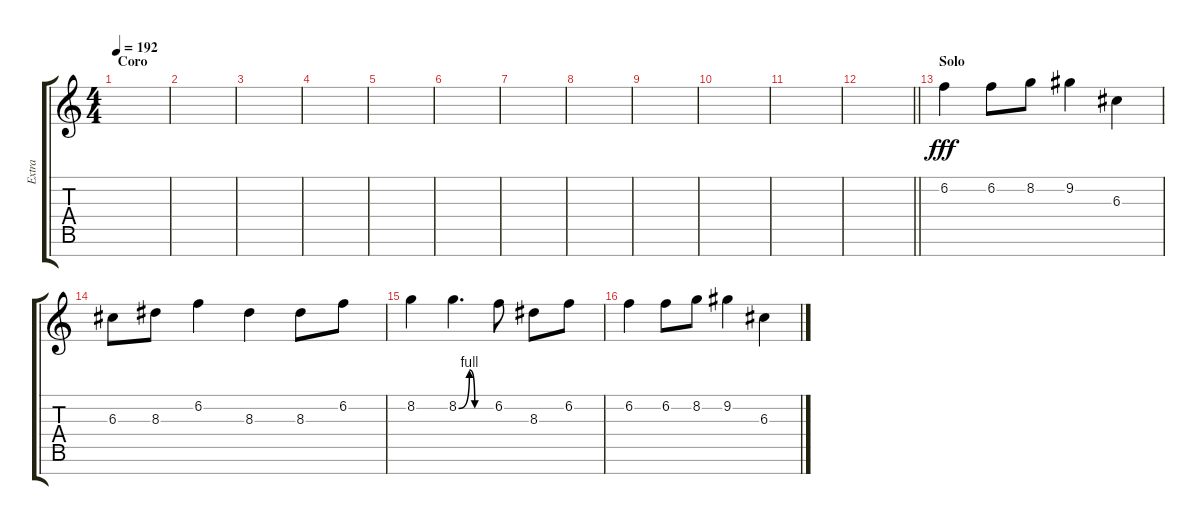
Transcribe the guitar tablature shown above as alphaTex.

\track ("Extra" "Extra") {instrument distortionguitar}
\staff {score tabs}
\tuning (E4 B3 G3 D3 A2 E2 B1) {hide}
\ts (4 4)
\section ("" "Coro")
\tempo 192
\clef g2
\ks c
|
|
|
|
|
|
|
|
|
|
|
\barLineRight lightlight
|
\section ("" "Solo")
6.2.4{dy fff volume 15} 6.2.8 8.2.8 9.2.4 6.3.4 |
6.3.8 8.3.8 6.2.4 8.3.4 8.3.8 6.2.8 |
8.2.4 8.2{be (custom 0 0 20 4 30 0 60 0)}.4{d} 6.2.8 8.3.8 6.2.8 |
6.2.4 6.2.8 8.2.8 9.2.4 6.3.4
